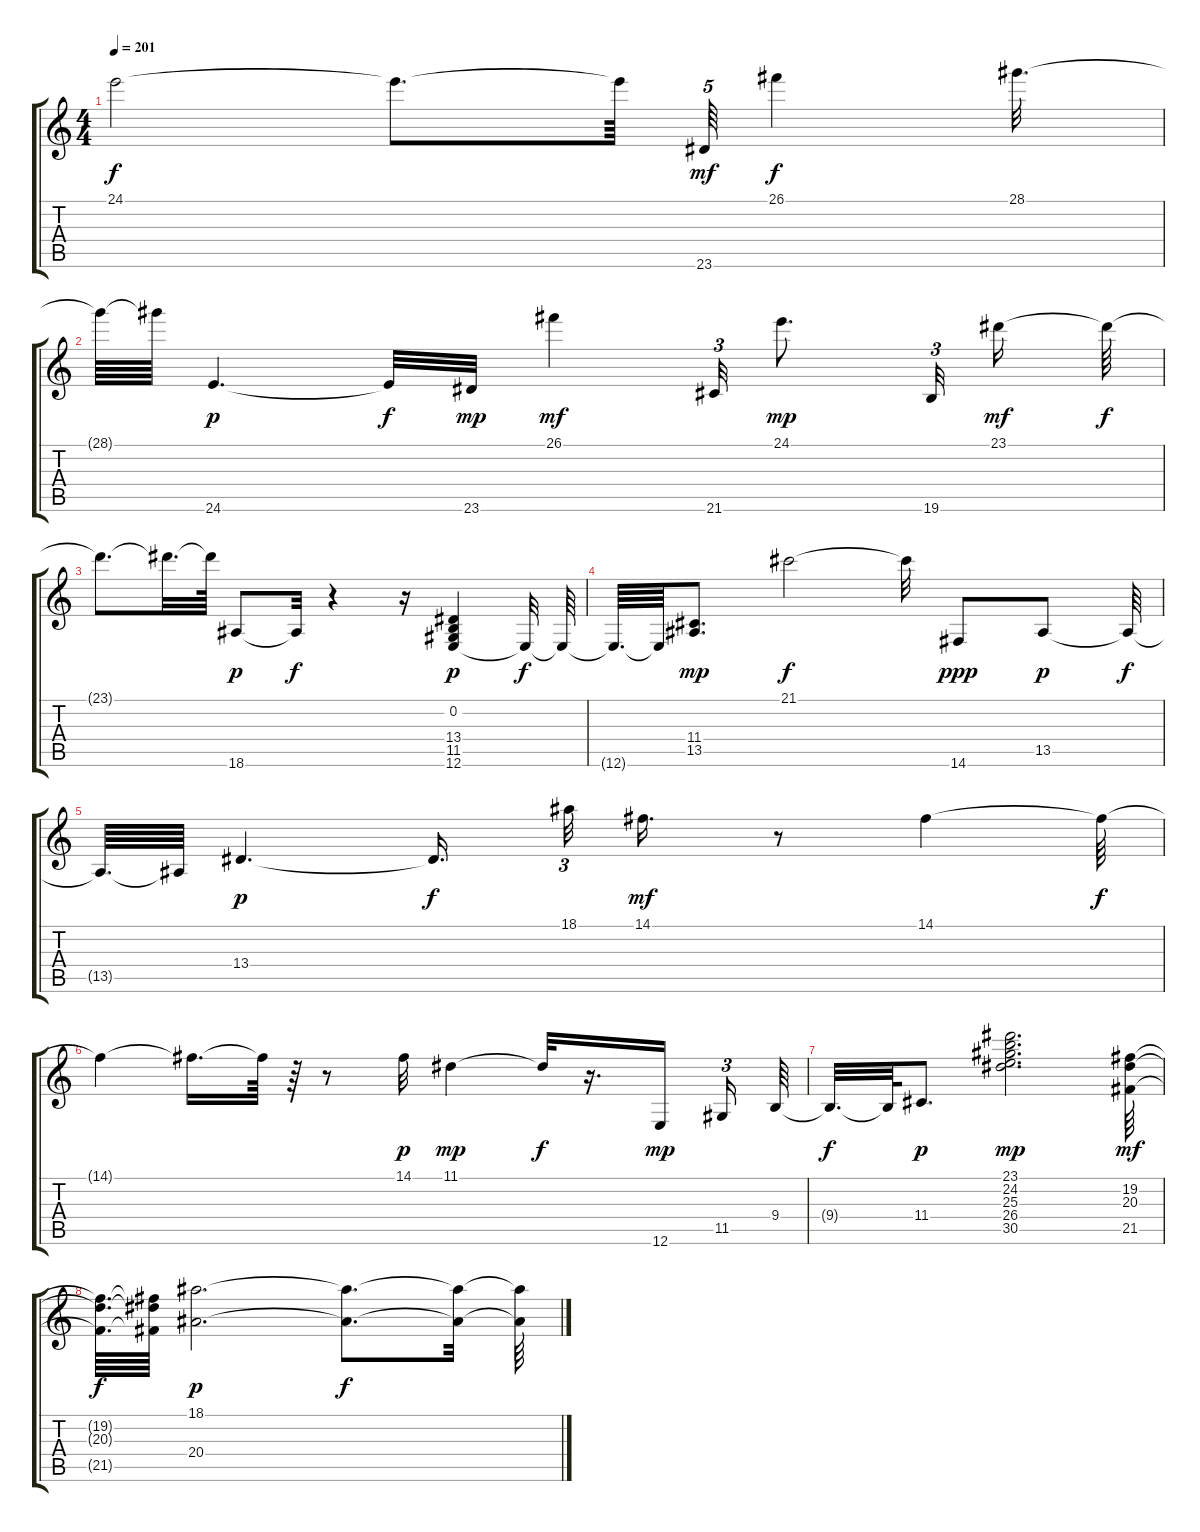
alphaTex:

\track "" {instrument stringensemble1}
\staff {score tabs}
\tuning (E4 B3 G3 D3 A2 E2) {hide}
\ts (4 4)
\tempo 201
\clef g2
\ks c
24.1{t}.2{dy f} 24.1{t}.8{d} 24.1{t}.64 23.6.64{tu (5 4) dy mf} 26.1.4{dy f} 28.1.32{d} |
28.1{t}.64 28.1{t}.64 24.6.4{d dy p} 24.6{t}.32{dy f} 23.6.32{dy mp} 26.1.4{dy mf} 21.6.32{tu (3 2)} 24.1.8{d dy mp} 19.6.32{tu (3 2)} 23.1.16{dy mf} 23.1{t}.64{dy f} |
23.1{t}.8{d} 23.1{t}.32{d} 23.1{t}.64 18.6.8{dy p} 18.6{t}.32{dy f} r.4 r.16 (0.2 13.4 11.5 12.6).4{dy p} 12.6{t}.32{dy f} 12.6{t}.64 |
12.6{t}.64{d} 12.6{t}.64 (11.4 13.5).8{d dy mp} 21.1.2{dy f} 21.1{t}.32 14.6.8{dy ppp} 13.5.8{dy p} 13.5{t}.64{dy f} |
13.5{t}.64{d} 13.5{t}.64 13.4.4{d dy p} 13.4{t}.16{d dy f} 18.1.32{tu (3 2)} 14.1.16{d dy mf} r.8 14.1.4 14.1{t}.64{dy f} |
14.1{t}.4 14.1{t}.16{d} 14.1{t}.64 r.64 r.8 14.1.32{dy p} 11.1.4{dy mp} 11.1{t}.32{dy f} r.16{d} 12.6.16{dy mp} 11.5.16{tu (3 2)} 9.4.64 |
9.4{t}.32{d dy f} 9.4{t}.64 11.4.8{d dy p} (23.1 24.2 25.3 26.4 30.5).2{d dy mp} (19.2 20.3 21.5).64{dy mf} |
(19.2{t} 20.3{t} 21.5{t}).64{d dy f} (19.2{t} 20.3{t} 21.5{t}).64 (18.1 20.4).2{d dy p} (18.1{t} 20.4{t}).8{d dy f} (18.1{t} 20.4{t}).32 (18.1{t} 20.4{t}).64
